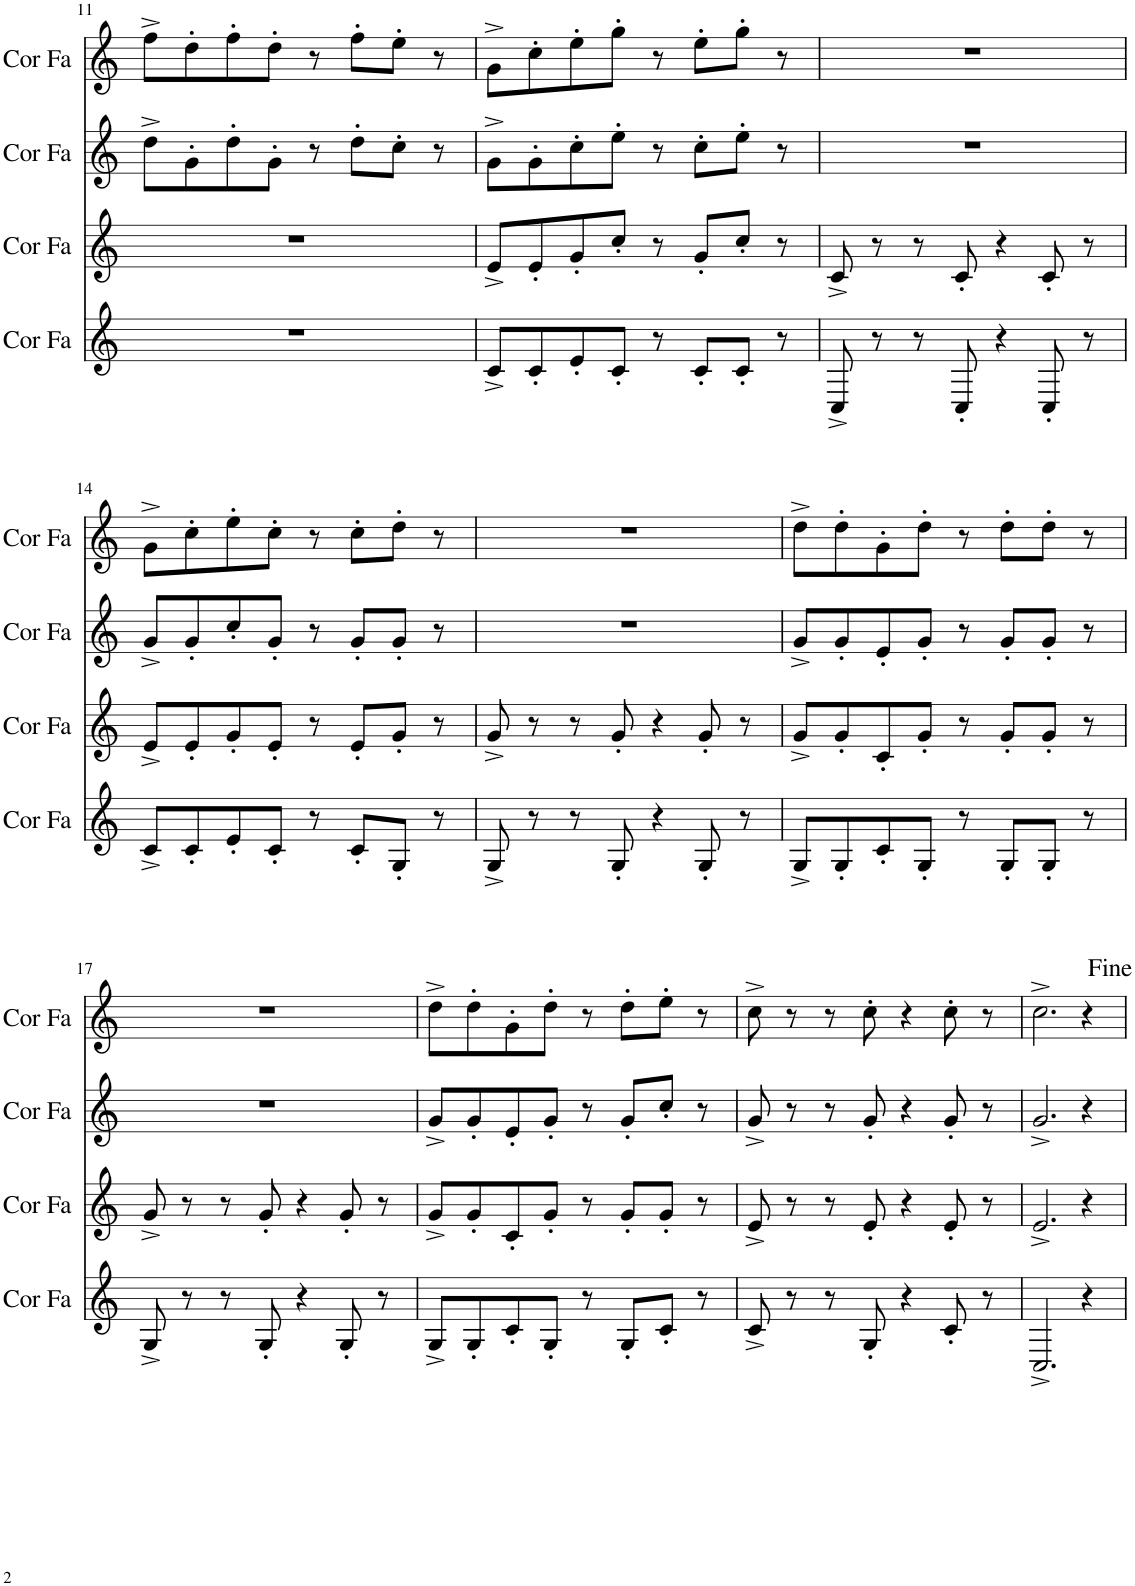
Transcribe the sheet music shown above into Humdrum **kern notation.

**kern	**kern	**kern	**kern
*part4	*part3	*part2	*part1
*staff4	*staff3	*staff2	*staff1
*I"Cor en Fa	*I"Cor en Fa	*I"Cor en Fa	*I"Cor en Fa
*I'Cor Fa	*I'Cor Fa	*I'Cor Fa	*I'Cor Fa
!!LO:PB:g=z
*clefG2	*clefG2	*clefG2	*clefG2
*Trd4c7	*Trd4c7	*Trd4c7	*Trd4c7
*k[]	*k[]	*k[]	*k[]
*M4/4	*M4/4	*M4/4	*M4/4
=11	=11	=11	=11
1r	1r	8dd^\L	8ff^\L
.	.	8g'\	8dd'\
.	.	8dd'\	8ff'\
.	.	8g'\J	8dd'\J
.	.	8r	8r
.	.	8dd'\L	8ff'\L
.	.	8cc'\J	8ee'\J
.	.	8r	8r
=12	=12	=12	=12
8c^/L	8e^/L	8g^\L	8g^\L
8c'/	8e'/	8g'\	8cc'\
8e'/	8g'/	8cc'\	8ee'\
8c'/J	8cc'/J	8ee'\J	8gg'\J
8r	8r	8r	8r
8c'/L	8g'/L	8cc'\L	8ee'\L
8c'/J	8cc'/J	8ee'\J	8gg'\J
8r	8r	8r	8r
=13	=13	=13	=13
8C^/	8c^/	1r	1r
8r	8r	.	.
8r	8r	.	.
8C'/	8c'/	.	.
4r	4r	.	.
8C'/	8c'/	.	.
8r	8r	.	.
!!LO:LB:g=z
=14	=14	=14	=14
8c^/L	8e^/L	8g^/L	8g^\L
8c'/	8e'/	8g'/	8cc'\
8e'/	8g'/	8cc'/	8ee'\
8c'/J	8e'/J	8g'/J	8cc'\J
8r	8r	8r	8r
8c'/L	8e'/L	8g'/L	8cc'\L
8G'/J	8g'/J	8g'/J	8dd'\J
8r	8r	8r	8r
=15	=15	=15	=15
8G^/	8g^/	1r	1r
8r	8r	.	.
8r	8r	.	.
8G'/	8g'/	.	.
4r	4r	.	.
8G'/	8g'/	.	.
8r	8r	.	.
=16	=16	=16	=16
8G^/L	8g^/L	8g^/L	8dd^\L
8G'/	8g'/	8g'/	8dd'\
8c'/	8c'/	8e'/	8g'\
8G'/J	8g'/J	8g'/J	8dd'\J
8r	8r	8r	8r
8G'/L	8g'/L	8g'/L	8dd'\L
8G'/J	8g'/J	8g'/J	8dd'\J
8r	8r	8r	8r
!!LO:LB:g=z
=17	=17	=17	=17
8G^/	8g^/	1r	1r
8r	8r	.	.
8r	8r	.	.
8G'/	8g'/	.	.
4r	4r	.	.
8G'/	8g'/	.	.
8r	8r	.	.
=18	=18	=18	=18
8G^/L	8g^/L	8g^/L	8dd^\L
8G'/	8g'/	8g'/	8dd'\
8c'/	8c'/	8e'/	8g'\
8G'/J	8g'/J	8g'/J	8dd'\J
8r	8r	8r	8r
8G'/L	8g'/L	8g'/L	8dd'\L
8c'/J	8g'/J	8cc'/J	8ee'\J
8r	8r	8r	8r
=19	=19	=19	=19
8c^/	8e^/	8g^/	8cc^\
8r	8r	8r	8r
8r	8r	8r	8r
8G'/	8e'/	8g'/	8cc'\
4r	4r	4r	4r
8c'/	8e'/	8g'/	8cc'\
8r	8r	8r	8r
=20	=20	=20	=20
2.C^/	2.e^/	2.g^/	2.cc^\
4r	4r	4r	4r
=	=	=	=
*-	*-	*-	*-
